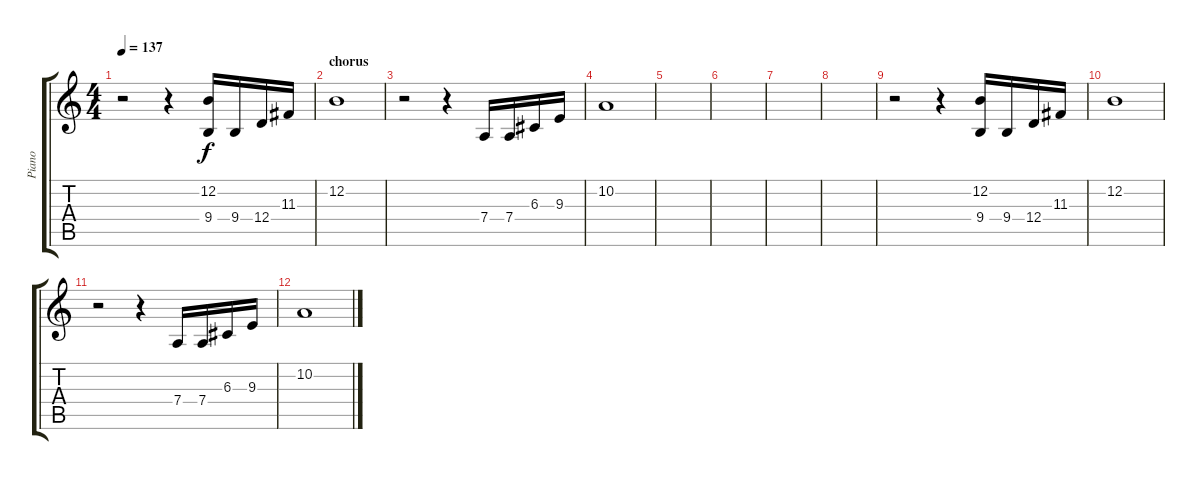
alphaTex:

\track ("Piano" "Piano") {instrument acousticgrandpiano}
\staff {score tabs}
\tuning (E4 B3 G3 D3 A2 E2) {hide}
\ts (4 4)
\tempo 137
\clef g2
\ks c
r.2{dy f} r.4 (12.2 9.4).16 9.4.16 12.4.16 11.3.16 |
\section ("" "chorus")
12.2.1 |
r.2 r.4 7.4.16 7.4.16 6.3.16 9.3.16 |
10.2.1 |
|
|
|
|
r.2 r.4 (12.2 9.4).16 9.4.16 12.4.16 11.3.16 |
12.2.1 |
r.2 r.4 7.4.16 7.4.16 6.3.16 9.3.16 |
10.2.1
